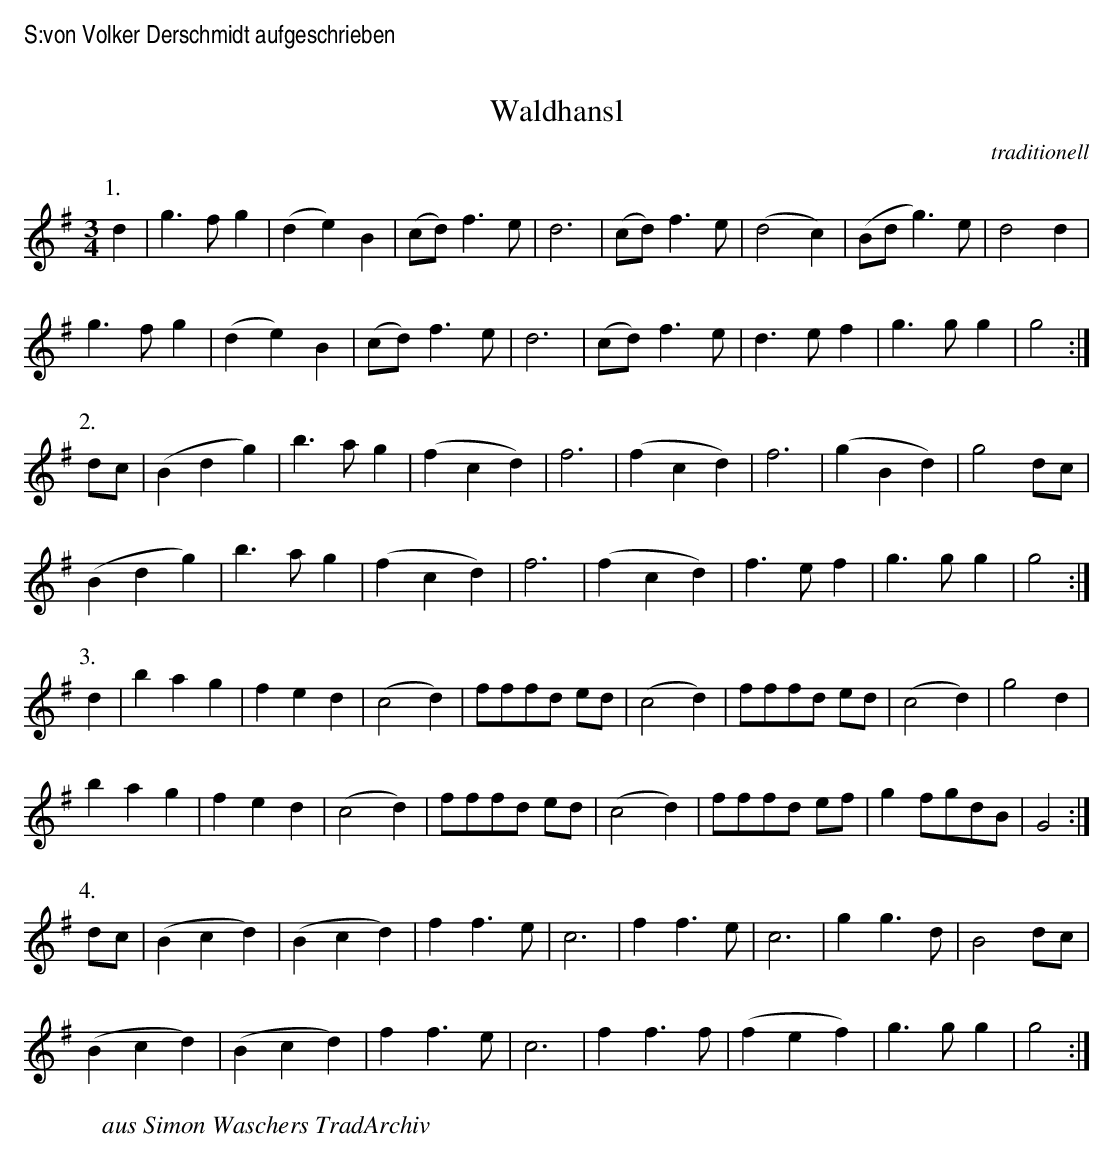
X:1
T:Waldhansl
C:traditionell
%%textfont Helvetica-Narrow 10pt
%%begintext align
S:von Volker Derschmidt aufgeschrieben
%%endtext
M:3/4
L:1/4
K:G
P:1.
d |\
g>fg | (de)B | (c/d/)f>e | d3 |\
(c/d/)f>e | (d2c) | (B/d/g)>e | d2d |
g>fg | (de)B | (c/d/)f>e | d3 |\
(c/d/)f>e | d>ef | g>gg | g2 :|
P:2.
d/c/ |\
(Bdg) | b>ag | (fcd) | f3 |\
(fcd) | f3 | (gBd) | g2 d/c/ |
(Bdg) | b>ag | (fcd) | f3 |\
(fcd) | f>ef | g>gg | g2 :|
P:3.
d |\
bag | fed | (c2d) | f/f/f/d/ e/d/ |\
(c2d) | f/f/f/d/ e/d/ | (c2d) | g2d |
bag | fed | (c2d) | f/f/f/d/ e/d/ |\
(c2d) | f/f/f/d/ e/f/ | g f/g/d/B/ | G2 :|
P:4.
d/c/ |\
(Bcd) | (Bcd) | ff>e | c3 |\
ff>e | c3 | gg>d | B2 d/c/ |
(Bcd) | (Bcd) | ff>e | c3 |\
ff>f | (fef) | g>gg | g2 :|
W:aus Simon Waschers TradArchiv
